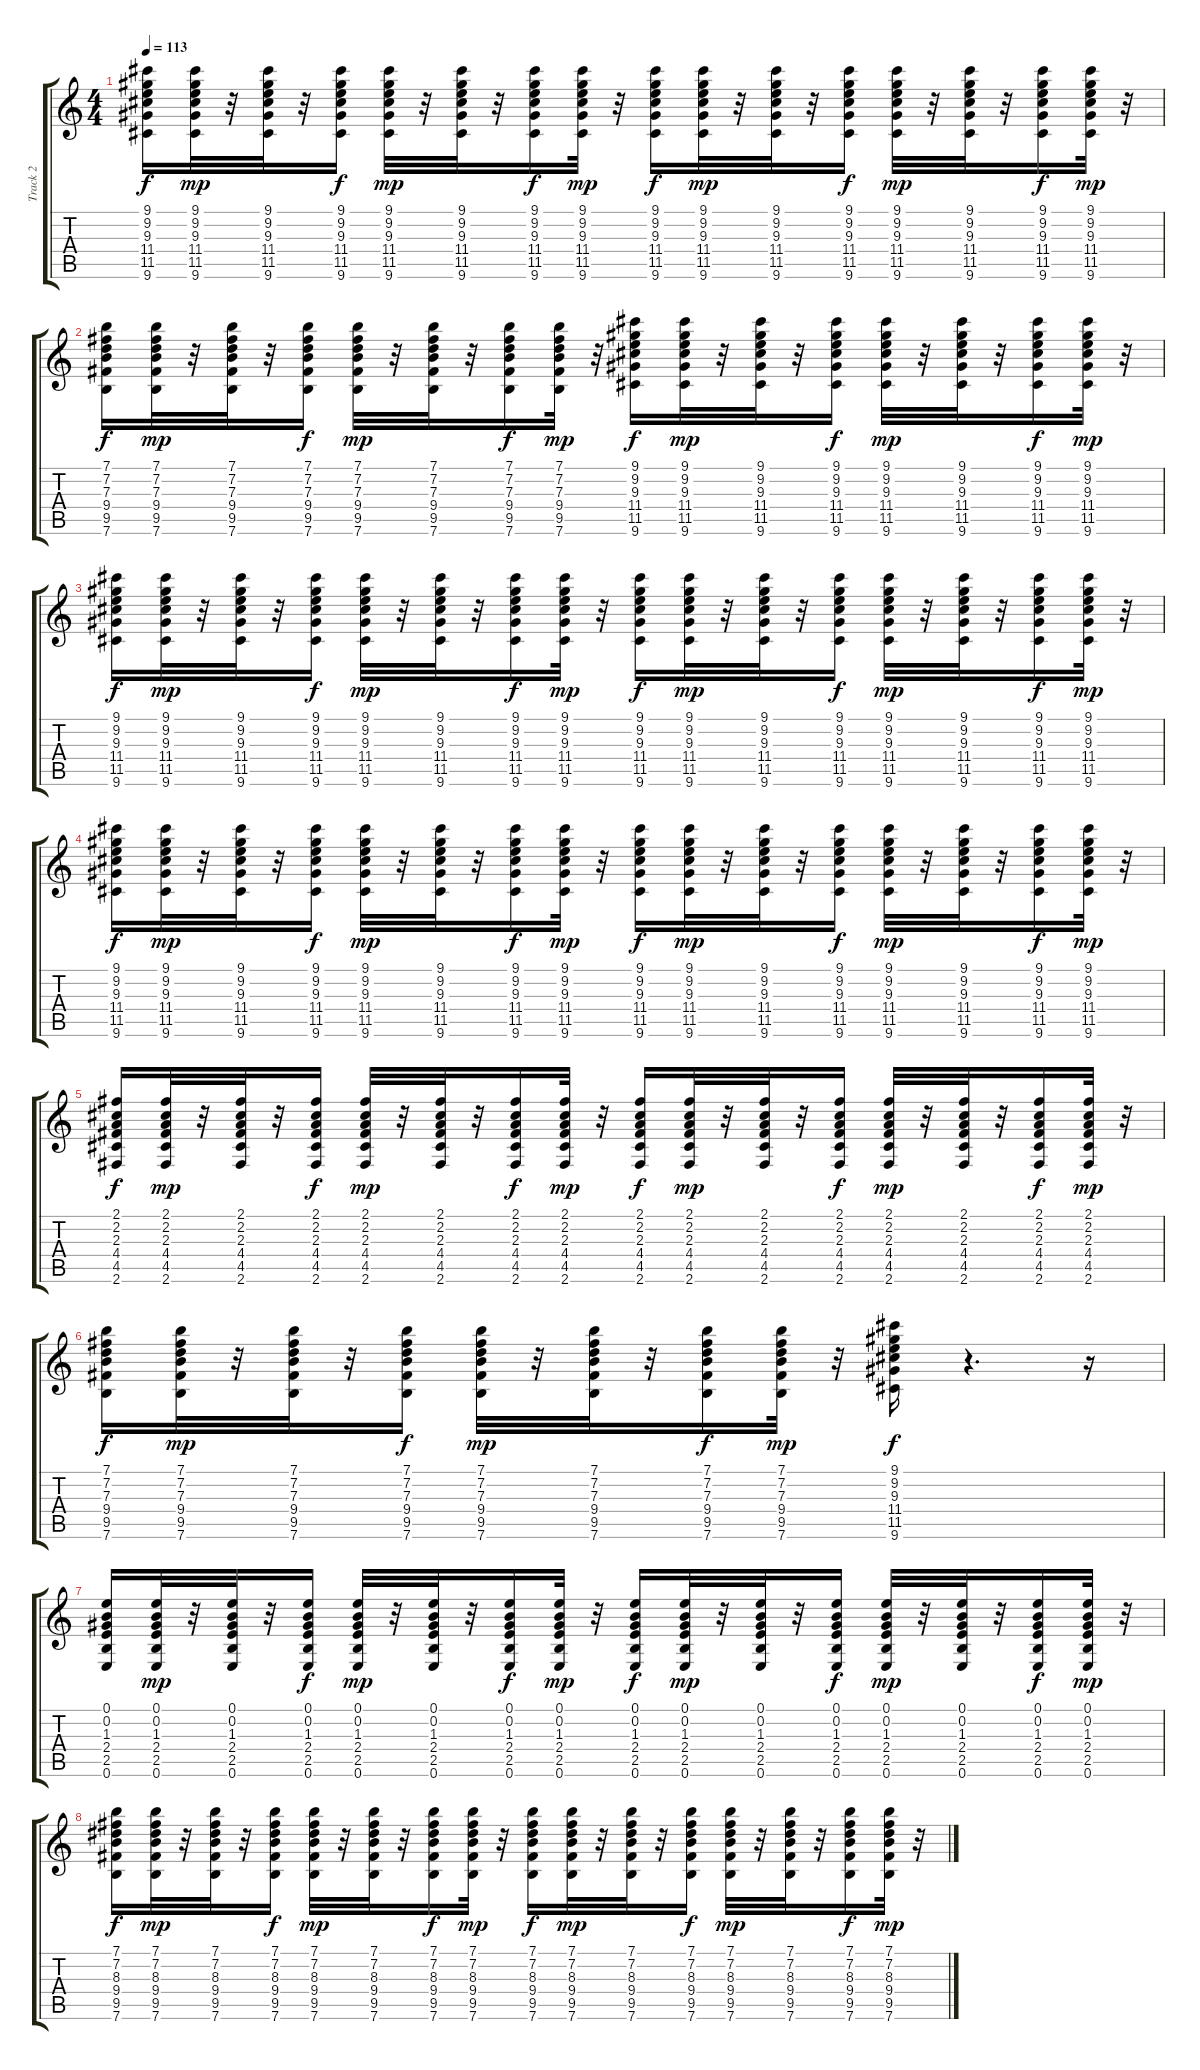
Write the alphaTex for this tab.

\track ("Track 2" "Track 2") {instrument electricguitarclean}
\staff {score tabs}
\tuning (E4 B3 G3 D3 A2 E2) {hide}
\ts (4 4)
\tempo 113
\clef g2
\ks c
(9.1 9.2 9.3 11.4 11.5 9.6).16{dy f} (9.1 9.2 9.3 11.4 11.5 9.6).32{dy mp} r.32 (9.1 9.2 9.3 11.4 11.5 9.6).32 r.32 (9.1 9.2 9.3 11.4 11.5 9.6).16{dy f} (9.1 9.2 9.3 11.4 11.5 9.6).32{dy mp} r.32 (9.1 9.2 9.3 11.4 11.5 9.6).32 r.32 (9.1 9.2 9.3 11.4 11.5 9.6).16{dy f} (9.1 9.2 9.3 11.4 11.5 9.6).32{dy mp} r.32 (9.1 9.2 9.3 11.4 11.5 9.6).16{dy f} (9.1 9.2 9.3 11.4 11.5 9.6).32{dy mp} r.32 (9.1 9.2 9.3 11.4 11.5 9.6).32 r.32 (9.1 9.2 9.3 11.4 11.5 9.6).16{dy f} (9.1 9.2 9.3 11.4 11.5 9.6).32{dy mp} r.32 (9.1 9.2 9.3 11.4 11.5 9.6).32 r.32 (9.1 9.2 9.3 11.4 11.5 9.6).16{dy f} (9.1 9.2 9.3 11.4 11.5 9.6).32{dy mp} r.32 |
(7.1 7.2 7.3 9.4 9.5 7.6).16{dy f} (7.1 7.2 7.3 9.4 9.5 7.6).32{dy mp} r.32 (7.1 7.2 7.3 9.4 9.5 7.6).32 r.32 (7.1 7.2 7.3 9.4 9.5 7.6).16{dy f} (7.1 7.2 7.3 9.4 9.5 7.6).32{dy mp} r.32 (7.1 7.2 7.3 9.4 9.5 7.6).32 r.32 (7.1 7.2 7.3 9.4 9.5 7.6).16{dy f} (7.1 7.2 7.3 9.4 9.5 7.6).32{dy mp} r.32 (9.1 9.2 9.3 11.4 11.5 9.6).16{dy f} (9.1 9.2 9.3 11.4 11.5 9.6).32{dy mp} r.32 (9.1 9.2 9.3 11.4 11.5 9.6).32 r.32 (9.1 9.2 9.3 11.4 11.5 9.6).16{dy f} (9.1 9.2 9.3 11.4 11.5 9.6).32{dy mp} r.32 (9.1 9.2 9.3 11.4 11.5 9.6).32 r.32 (9.1 9.2 9.3 11.4 11.5 9.6).16{dy f} (9.1 9.2 9.3 11.4 11.5 9.6).32{dy mp} r.32 |
(9.1 9.2 9.3 11.4 11.5 9.6).16{dy f} (9.1 9.2 9.3 11.4 11.5 9.6).32{dy mp} r.32 (9.1 9.2 9.3 11.4 11.5 9.6).32 r.32 (9.1 9.2 9.3 11.4 11.5 9.6).16{dy f} (9.1 9.2 9.3 11.4 11.5 9.6).32{dy mp} r.32 (9.1 9.2 9.3 11.4 11.5 9.6).32 r.32 (9.1 9.2 9.3 11.4 11.5 9.6).16{dy f} (9.1 9.2 9.3 11.4 11.5 9.6).32{dy mp} r.32 (9.1 9.2 9.3 11.4 11.5 9.6).16{dy f} (9.1 9.2 9.3 11.4 11.5 9.6).32{dy mp} r.32 (9.1 9.2 9.3 11.4 11.5 9.6).32 r.32 (9.1 9.2 9.3 11.4 11.5 9.6).16{dy f} (9.1 9.2 9.3 11.4 11.5 9.6).32{dy mp} r.32 (9.1 9.2 9.3 11.4 11.5 9.6).32 r.32 (9.1 9.2 9.3 11.4 11.5 9.6).16{dy f} (9.1 9.2 9.3 11.4 11.5 9.6).32{dy mp} r.32 |
(9.1 9.2 9.3 11.4 11.5 9.6).16{dy f} (9.1 9.2 9.3 11.4 11.5 9.6).32{dy mp} r.32 (9.1 9.2 9.3 11.4 11.5 9.6).32 r.32 (9.1 9.2 9.3 11.4 11.5 9.6).16{dy f} (9.1 9.2 9.3 11.4 11.5 9.6).32{dy mp} r.32 (9.1 9.2 9.3 11.4 11.5 9.6).32 r.32 (9.1 9.2 9.3 11.4 11.5 9.6).16{dy f} (9.1 9.2 9.3 11.4 11.5 9.6).32{dy mp} r.32 (9.1 9.2 9.3 11.4 11.5 9.6).16{dy f} (9.1 9.2 9.3 11.4 11.5 9.6).32{dy mp} r.32 (9.1 9.2 9.3 11.4 11.5 9.6).32 r.32 (9.1 9.2 9.3 11.4 11.5 9.6).16{dy f} (9.1 9.2 9.3 11.4 11.5 9.6).32{dy mp} r.32 (9.1 9.2 9.3 11.4 11.5 9.6).32 r.32 (9.1 9.2 9.3 11.4 11.5 9.6).16{dy f} (9.1 9.2 9.3 11.4 11.5 9.6).32{dy mp} r.32 |
(2.1 2.2 2.3 4.4 4.5 2.6).16{dy f} (2.1 2.2 2.3 4.4 4.5 2.6).32{dy mp} r.32 (2.1 2.2 2.3 4.4 4.5 2.6).32 r.32 (2.1 2.2 2.3 4.4 4.5 2.6).16{dy f} (2.1 2.2 2.3 4.4 4.5 2.6).32{dy mp} r.32 (2.1 2.2 2.3 4.4 4.5 2.6).32 r.32 (2.1 2.2 2.3 4.4 4.5 2.6).16{dy f} (2.1 2.2 2.3 4.4 4.5 2.6).32{dy mp} r.32 (2.1 2.2 2.3 4.4 4.5 2.6).16{dy f} (2.1 2.2 2.3 4.4 4.5 2.6).32{dy mp} r.32 (2.1 2.2 2.3 4.4 4.5 2.6).32 r.32 (2.1 2.2 2.3 4.4 4.5 2.6).16{dy f} (2.1 2.2 2.3 4.4 4.5 2.6).32{dy mp} r.32 (2.1 2.2 2.3 4.4 4.5 2.6).32 r.32 (2.1 2.2 2.3 4.4 4.5 2.6).16{dy f} (2.1 2.2 2.3 4.4 4.5 2.6).32{dy mp} r.32 |
(7.1 7.2 7.3 9.4 9.5 7.6).16{dy f} (7.1 7.2 7.3 9.4 9.5 7.6).32{dy mp} r.32 (7.1 7.2 7.3 9.4 9.5 7.6).32 r.32 (7.1 7.2 7.3 9.4 9.5 7.6).16{dy f} (7.1 7.2 7.3 9.4 9.5 7.6).32{dy mp} r.32 (7.1 7.2 7.3 9.4 9.5 7.6).32 r.32 (7.1 7.2 7.3 9.4 9.5 7.6).16{dy f} (7.1 7.2 7.3 9.4 9.5 7.6).32{dy mp} r.32 (9.1 9.2 9.3 11.4 11.5 9.6).16{dy f} r.4{d} r.16 |
(0.1 0.2 1.3 2.4 2.5 0.6).16 (0.1 0.2 1.3 2.4 2.5 0.6).32{dy mp} r.32 (0.1 0.2 1.3 2.4 2.5 0.6).32 r.32 (0.1 0.2 1.3 2.4 2.5 0.6).16{dy f} (0.1 0.2 1.3 2.4 2.5 0.6).32{dy mp} r.32 (0.1 0.2 1.3 2.4 2.5 0.6).32 r.32 (0.1 0.2 1.3 2.4 2.5 0.6).16{dy f} (0.1 0.2 1.3 2.4 2.5 0.6).32{dy mp} r.32 (0.1 0.2 1.3 2.4 2.5 0.6).16{dy f} (0.1 0.2 1.3 2.4 2.5 0.6).32{dy mp} r.32 (0.1 0.2 1.3 2.4 2.5 0.6).32 r.32 (0.1 0.2 1.3 2.4 2.5 0.6).16{dy f} (0.1 0.2 1.3 2.4 2.5 0.6).32{dy mp} r.32 (0.1 0.2 1.3 2.4 2.5 0.6).32 r.32 (0.1 0.2 1.3 2.4 2.5 0.6).16{dy f} (0.1 0.2 1.3 2.4 2.5 0.6).32{dy mp} r.32 |
(7.1 7.2 8.3 9.4 9.5 7.6).16{dy f} (7.1 7.2 8.3 9.4 9.5 7.6).32{dy mp} r.32 (7.1 7.2 8.3 9.4 9.5 7.6).32 r.32 (7.1 7.2 8.3 9.4 9.5 7.6).16{dy f} (7.1 7.2 8.3 9.4 9.5 7.6).32{dy mp} r.32 (7.1 7.2 8.3 9.4 9.5 7.6).32 r.32 (7.1 7.2 8.3 9.4 9.5 7.6).16{dy f} (7.1 7.2 8.3 9.4 9.5 7.6).32{dy mp} r.32 (7.1 7.2 8.3 9.4 9.5 7.6).16{dy f} (7.1 7.2 8.3 9.4 9.5 7.6).32{dy mp} r.32 (7.1 7.2 8.3 9.4 9.5 7.6).32 r.32 (7.1 7.2 8.3 9.4 9.5 7.6).16{dy f} (7.1 7.2 8.3 9.4 9.5 7.6).32{dy mp} r.32 (7.1 7.2 8.3 9.4 9.5 7.6).32 r.32 (7.1 7.2 8.3 9.4 9.5 7.6).16{dy f} (7.1 7.2 8.3 9.4 9.5 7.6).32{dy mp} r.32
